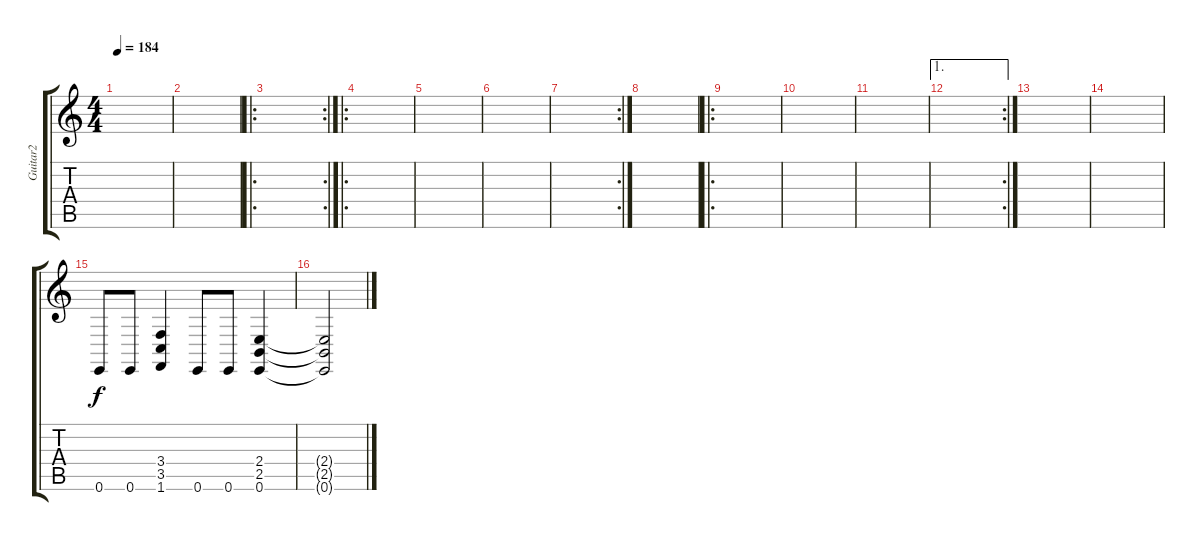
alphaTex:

\track ("Guitar2" "Guitar2") {instrument lead2sawtooth}
\staff {score tabs}
\tuning (E4 B3 G3 D3 A2 E2) {hide}
\ts (4 4)
\tempo 184
\clef g2
\ks c
|
|
\ro
\rc 2
|
\ro
|
\section ("" "")
|
|
\rc 2
|
|
\ro
\section ("" "")
|
\section ("" "")
|
|
\ae 1
\rc 2
|
|
|
0.6.8 0.6.8 (3.4 3.5 1.6).4 0.6.8 0.6.8 (2.4 2.5 0.6).4 |
(2.4{t} 2.5{t} 0.6{t}).2
